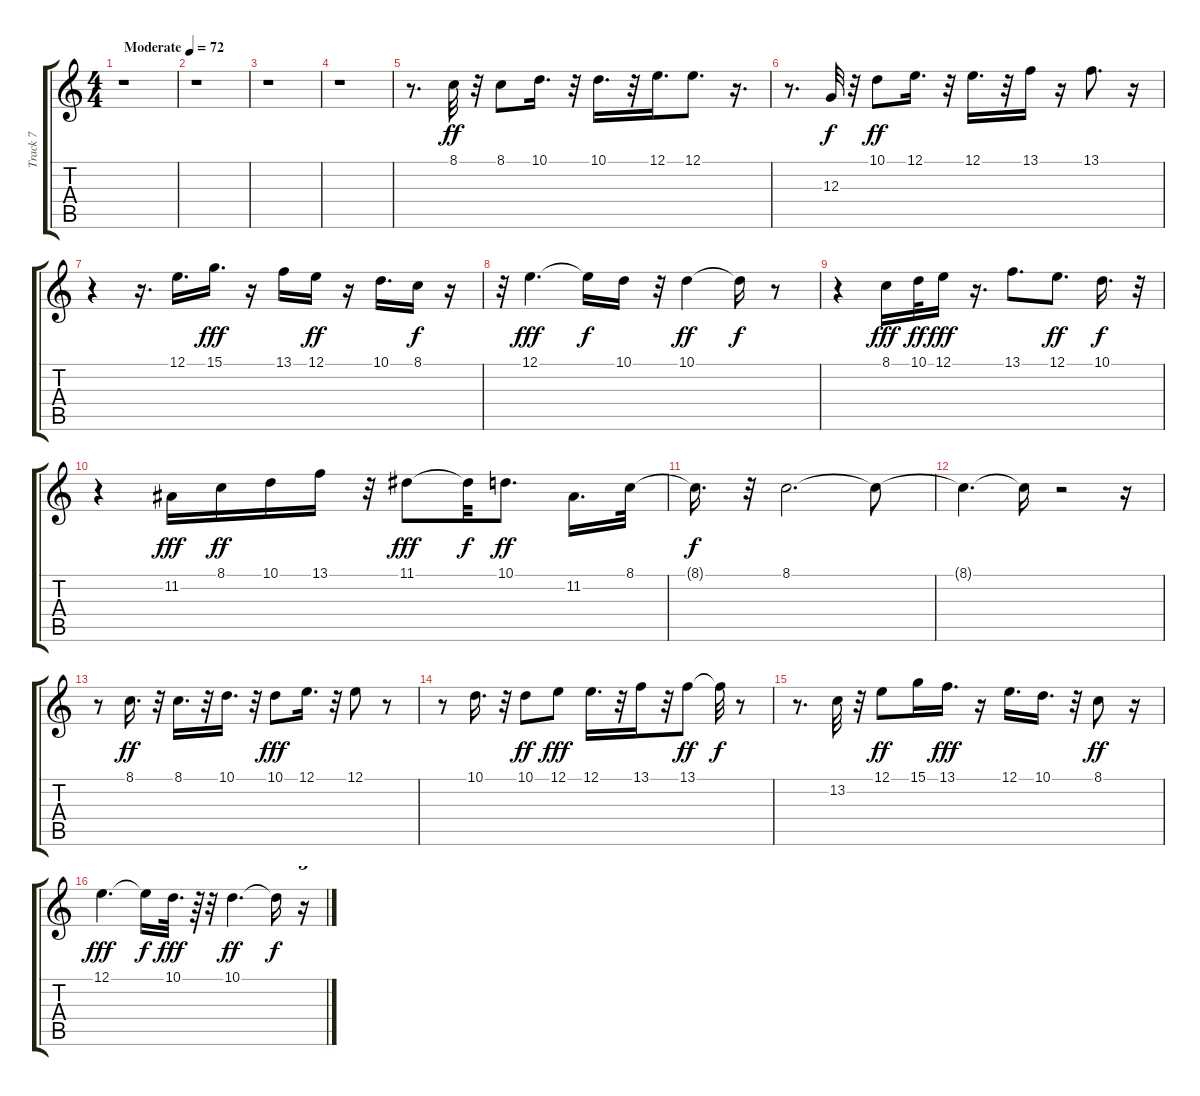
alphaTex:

\track ("Track 7" "Track 7") {instrument altosax}
\staff {score tabs}
\tuning (E4 B3 G3 D3 A2 E2) {hide}
\ts (4 4)
\tempo (72 "Moderate")
\clef g2
\ks c
r.1{dy ff instrument altosax} |
r.1 |
r.1 |
r.1 |
r.8{d} 8.1.32 r.32 8.1.8 10.1.16{d} r.32 10.1.16{d} r.32 12.1.16{d} 12.1.8{d} r.16{d} |
r.8{d} 12.3.32{dy f} r.32 10.1.8{dy ff} 12.1.16{d} r.32 12.1.16{d} r.32 13.1.16 r.16 13.1.8{d} r.16 |
r.4 r.16{d} 12.1.16{d} 15.1.16{d dy fff} r.16 13.1.16 12.1.16{dy ff} r.16 10.1.16{d} 8.1.16{dy f} r.16 |
r.32 12.1.4{d dy fff} 12.1{t}.16{dy f} 10.1.16 r.32 10.1.4{dy ff} 10.1{t}.16{dy f} r.8 |
r.4 8.1.16{dy fff} 10.1.32{dy ff} 12.1.16{dy fff} r.16{d} 13.1.8{d} 12.1.8{d dy ff} 10.1.16{d dy f} r.32 |
r.4 11.2.16{dy fff} 8.1.16{dy ff} 10.1.16 13.1.16 r.32 11.1.8{dy fff} 11.1{t}.32{dy f} 10.1.8{d dy ff} 11.2.16{d} 8.1.32 |
8.1{t}.16{d dy f} r.32 8.1.2{d} 8.1{t}.8 |
8.1{t}.4{d} 8.1{t}.16 r.2 r.16 |
r.8 8.1.16{d dy ff} r.32 8.1.16{d} r.32 10.1.16{d} r.32 10.1.8{dy fff} 12.1.16{d} r.32 12.1.8 r.8 |
r.8 10.1.16{d} r.32 10.1.8{dy ff} 12.1.8{dy fff} 12.1.16{d} r.32 13.1.16 r.32 13.1.8{dy ff} 13.1{t}.32{dy f} r.8 |
r.8{d} 13.2.32 r.32 12.1.8{dy ff} 15.1.16 13.1.16{d dy fff} r.16 12.1.16{d} 10.1.16{d} r.32 8.1.8{dy ff} r.16 |
12.1.4{d dy fff} 12.1{t}.16{dy f} 10.1.32{d dy fff} r.64 r.32 10.1.4{d dy ff} 10.1{t}.16{dy f} r.16{tu (3 2)}
